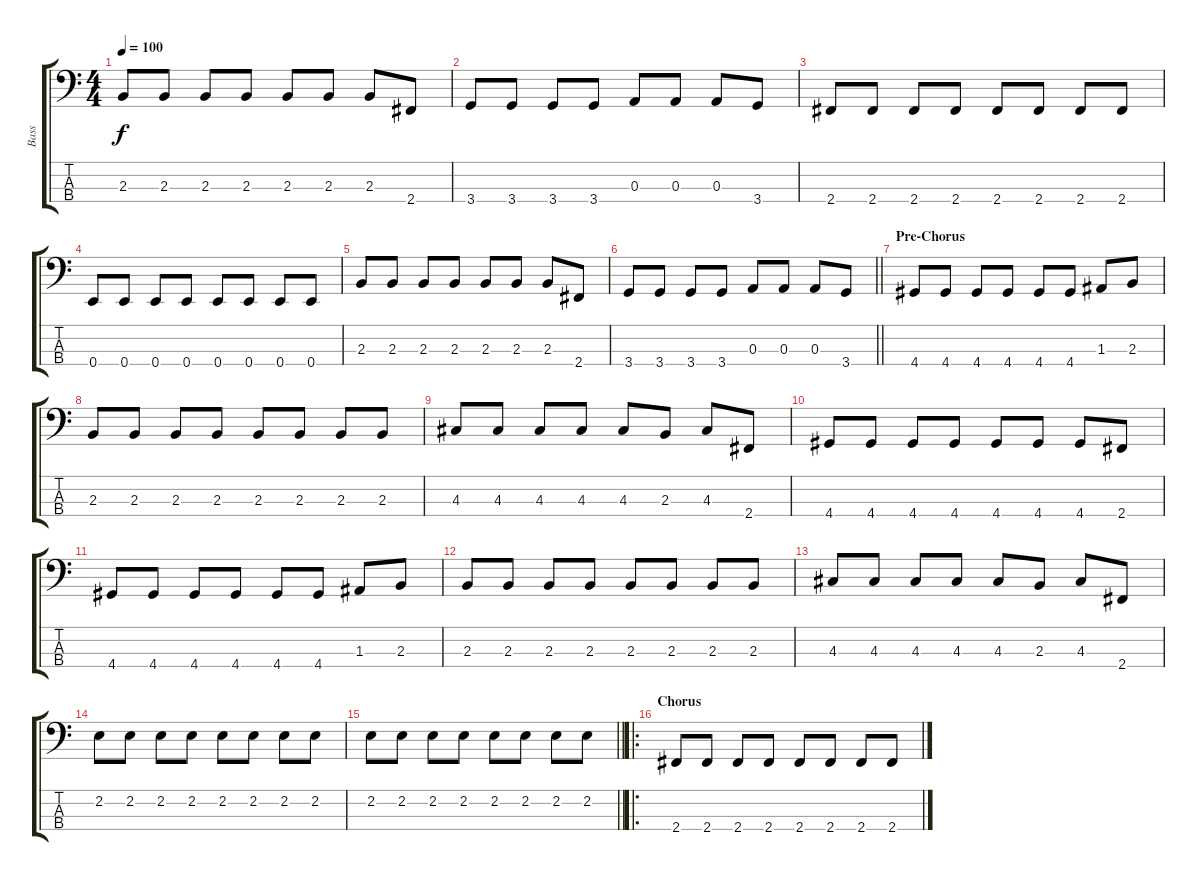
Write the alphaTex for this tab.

\track ("Bass" "Bass") {instrument electricbasspick}
\staff {score tabs}
\tuning (G2 D2 A1 E1) {hide}
\ts (4 4)
\tempo 100
\clef f4
\ks c
2.3.8{dy f} 2.3.8 2.3.8 2.3.8 2.3.8 2.3.8 2.3.8 2.4.8 |
3.4.8 3.4.8 3.4.8 3.4.8 0.3.8 0.3.8 0.3.8 3.4.8 |
2.4.8 2.4.8 2.4.8 2.4.8 2.4.8 2.4.8 2.4.8 2.4.8 |
0.4.8 0.4.8 0.4.8 0.4.8 0.4.8 0.4.8 0.4.8 0.4.8 |
2.3.8 2.3.8 2.3.8 2.3.8 2.3.8 2.3.8 2.3.8 2.4.8 |
\barLineRight lightlight
3.4.8 3.4.8 3.4.8 3.4.8 0.3.8 0.3.8 0.3.8 3.4.8 |
\section ("" "Pre-Chorus")
4.4.8 4.4.8 4.4.8 4.4.8 4.4.8 4.4.8 1.3.8 2.3.8 |
2.3.8 2.3.8 2.3.8 2.3.8 2.3.8 2.3.8 2.3.8 2.3.8 |
4.3.8 4.3.8 4.3.8 4.3.8 4.3.8 2.3.8 4.3.8 2.4.8 |
4.4.8 4.4.8 4.4.8 4.4.8 4.4.8 4.4.8 4.4.8 2.4.8 |
4.4.8 4.4.8 4.4.8 4.4.8 4.4.8 4.4.8 1.3.8 2.3.8 |
2.3.8 2.3.8 2.3.8 2.3.8 2.3.8 2.3.8 2.3.8 2.3.8 |
4.3.8 4.3.8 4.3.8 4.3.8 4.3.8 2.3.8 4.3.8 2.4.8 |
2.2.8 2.2.8 2.2.8 2.2.8 2.2.8 2.2.8 2.2.8 2.2.8 |
\barLineRight lightlight
2.2.8 2.2.8 2.2.8 2.2.8 2.2.8 2.2.8 2.2.8 2.2.8 |
\ro
\section ("" "Chorus")
2.4.8 2.4.8 2.4.8 2.4.8 2.4.8 2.4.8 2.4.8 2.4.8
